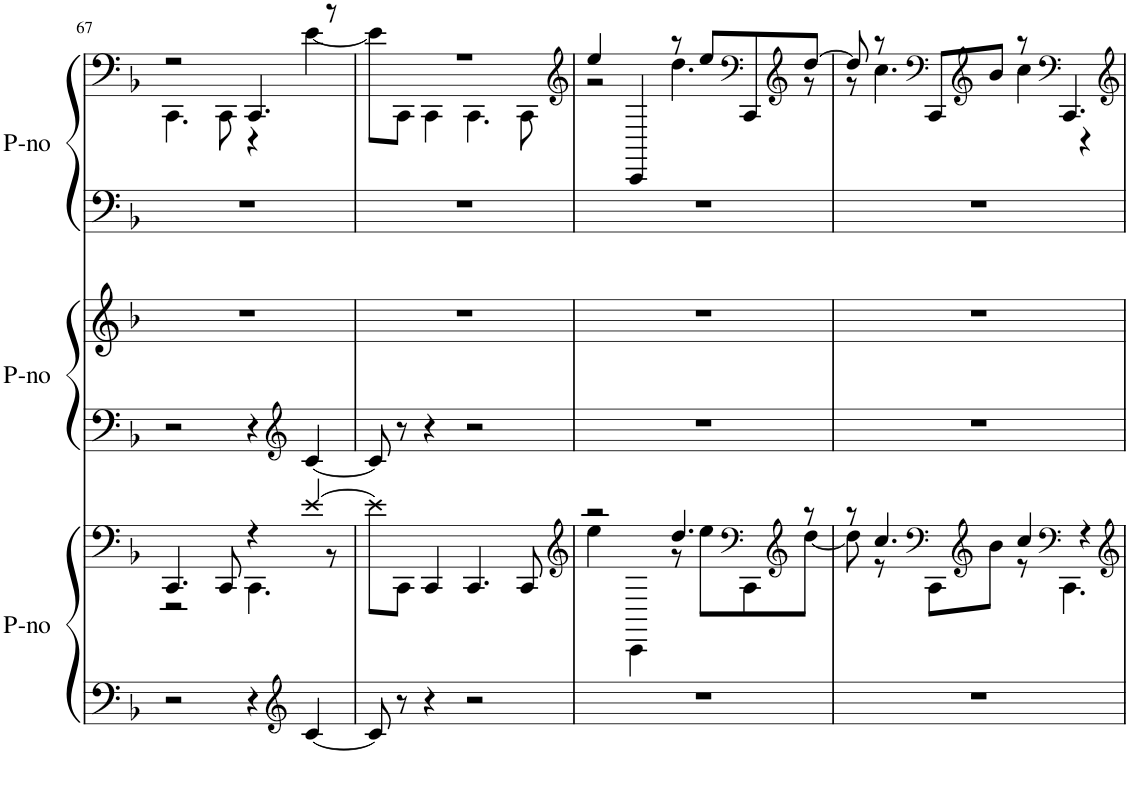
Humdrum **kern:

**kern	**kern	**kern	**kern	**kern	**kern
*part3	*part3	*part2	*part2	*part1	*part1
*staff6	*staff5	*staff4	*staff3	*staff2	*staff1
*I"Piano	*	*I"Piano	*	*I"Piano	*
*I'P-no	*	*I'P-no	*	*I'P-no	*
!!LO:PB:g=z
*clefF4	*clefF4	*clefF4	*clefG2	*clefF4	*clefF4
*	*	*Trd4c7	*Trd4c7	*	*
*k[b-]	*k[b-]	*k[b-]	*k[b-]	*k[b-]	*k[b-]
*M4/4	*M4/4	*M4/4	*M4/4	*M4/4	*M4/4
=67	=67	=67	=67	=67	=67
*	*^	*	*	*	*^
2r	4.CC/	2r	2r	1r	1r	2r	4.CC\
.	8CC/	.	.	.	.	.	8CC\
4r	4r	4.CC\	4r	.	.	4.CC/	4r
*clefG2	*	*	*clefG2	*	*	*	*
[4c/	[4e/	.	[4c/	.	.	.	[4e\
.	.	8r	.	.	.	8r	.
*	*v	*v	*	*	*	*	*
=68	=68	=68	=68	=68	=68	=68
8c/]	8e\L]	8c/]	1r	1r	1r	8e\L]
8r	8CC\J	8r	.	.	.	8CC\J
4r	4CC/	4r	.	.	.	4CC\
2r	4.CC/	2r	.	.	.	4.CC\
.	8CC/	.	.	.	.	8CC\
=69	=69	=69	=69	=69	=69	=69
*	*clefG2	*	*	*	*clefG2	*
*	*^	*	*	*	*	*
1r	2r	4ee\	1r	1r	1r	4ee/	2r
.	.	4CC\	.	.	.	4CC/	.
.	4.dd/	8r	.	.	.	8r	4.dd\
.	.	8ee\L	.	.	.	8ee/L	.
*	*clefF4	*	*	*	*	*clefF4	*
.	.	8CC\	.	.	.	8CC/	.
*	*clefG2	*	*	*	*	*clefG2	*
.	8r	[8dd\J	.	.	.	[8dd/J	8r
=70	=70	=70	=70	=70	=70	=70	=70
1r	8r	8dd\]	1r	1r	1r	8dd/]	8r
.	4.cc/	8r	.	.	.	8r	4.cc\
*	*clefF4	*	*	*	*	*clefF4	*
.	.	8CC\L	.	.	.	8CC/L	.
*	*clefG2	*	*	*	*	*clefG2	*
.	.	8b-\J	.	.	.	8b-/J	.
.	4cc/	8r	.	.	.	8r	4cc\
*	*clefF4	*	*	*	*	*clefF4	*
.	.	4.CC\	.	.	.	4.CC/	.
.	4r	.	.	.	.	.	4r
*	*v	*v	*	*	*	*v	*v
=	=	=	=	=	=
*-	*-	*-	*-	*-	*-
